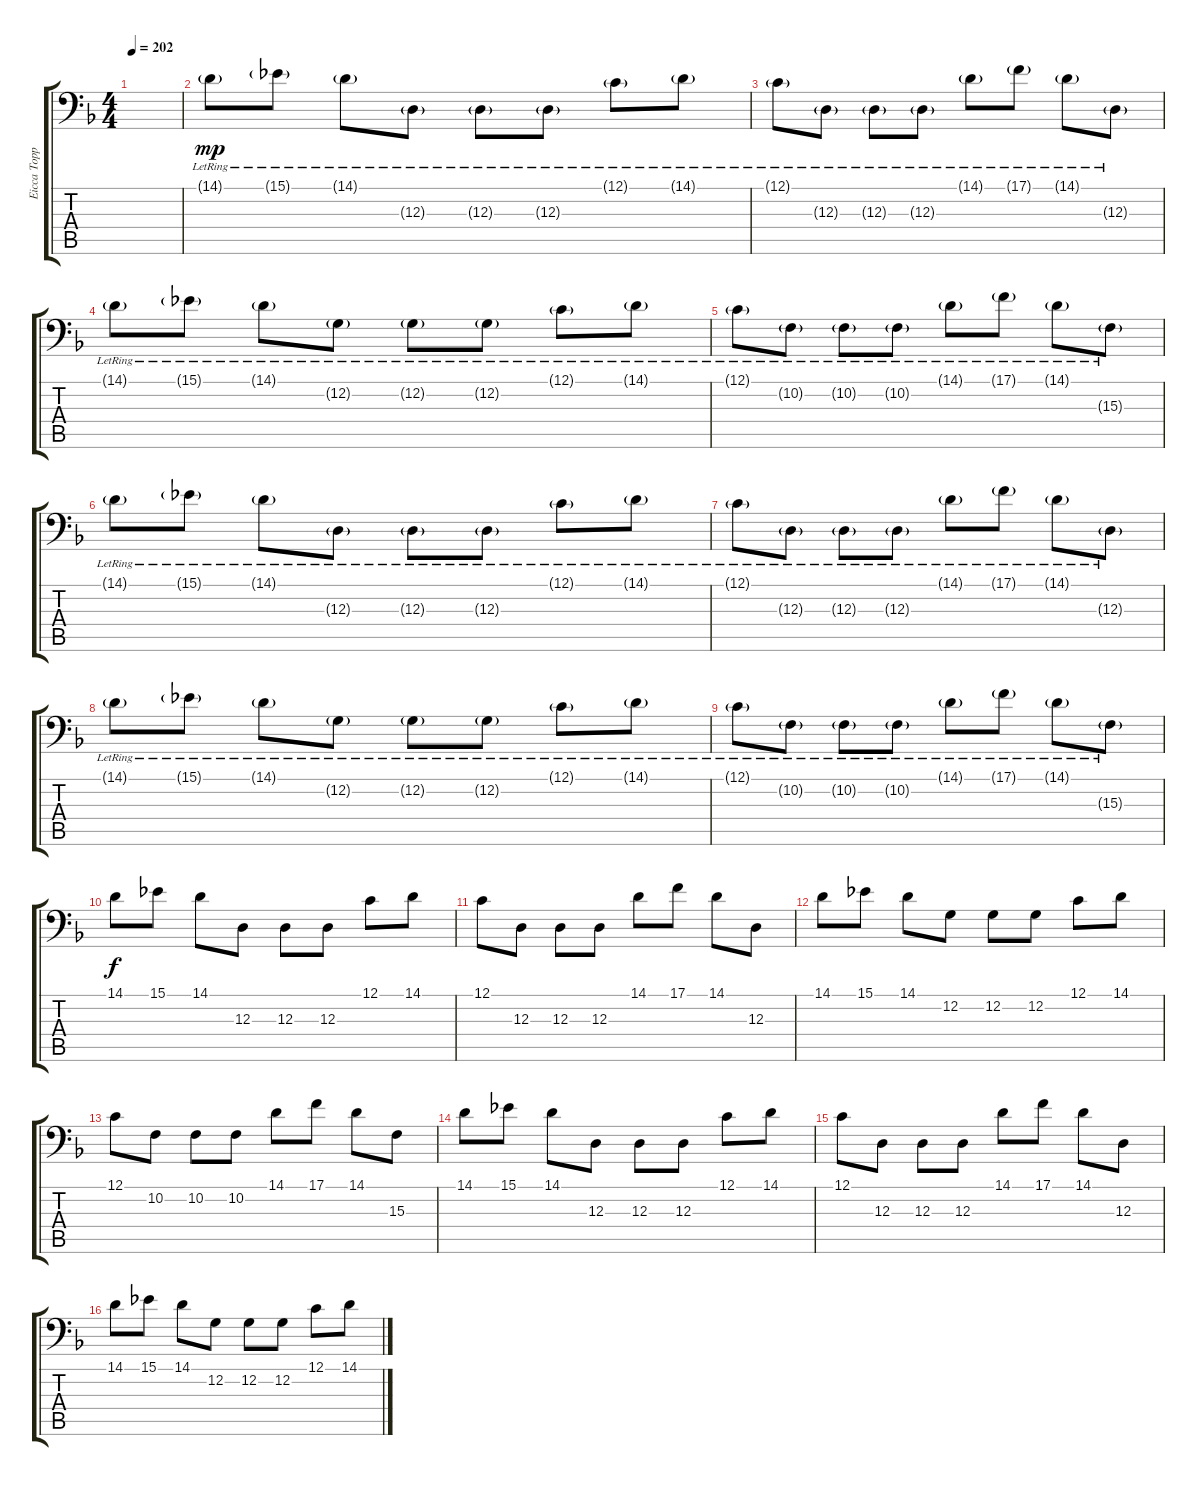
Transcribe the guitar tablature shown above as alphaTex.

\track ("Eicca Toppinen - Rhythm Cello" "Eicca Topp") {instrument cello}
\staff {score tabs}
\tuning (C3 G2 D2 A1 E1 B0) {hide}
\ts (4 4)
\tempo 202
\clef f4
\ks f
|
14.1{g lr}.8{dy mp} 15.1{g lr}.8 14.1{g lr}.8 12.3{g lr}.8 12.3{g lr}.8 12.3{g lr}.8 12.1{g lr}.8 14.1{g lr}.8 |
12.1{g lr}.8 12.3{g lr}.8 12.3{g lr}.8 12.3{g lr}.8 14.1{g lr}.8 17.1{g lr}.8 14.1{g lr}.8 12.3{g lr}.8 |
14.1{g lr}.8 15.1{g lr}.8 14.1{g lr}.8 12.2{g lr}.8 12.2{g lr}.8 12.2{g lr}.8 12.1{g lr}.8 14.1{g lr}.8 |
12.1{g lr}.8 10.2{g lr}.8 10.2{g lr}.8 10.2{g lr}.8 14.1{g lr}.8 17.1{g lr}.8 14.1{g lr}.8 15.3{g lr}.8 |
14.1{g lr}.8 15.1{g lr}.8 14.1{g lr}.8 12.3{g lr}.8 12.3{g lr}.8 12.3{g lr}.8 12.1{g lr}.8 14.1{g lr}.8 |
12.1{g lr}.8 12.3{g lr}.8 12.3{g lr}.8 12.3{g lr}.8 14.1{g lr}.8 17.1{g lr}.8 14.1{g lr}.8 12.3{g lr}.8 |
14.1{g lr}.8 15.1{g lr}.8 14.1{g lr}.8 12.2{g lr}.8 12.2{g lr}.8 12.2{g lr}.8 12.1{g lr}.8 14.1{g lr}.8 |
12.1{g lr}.8 10.2{g lr}.8 10.2{g lr}.8 10.2{g lr}.8 14.1{g lr}.8 17.1{g lr}.8 14.1{g lr}.8 15.3{g lr}.8 |
14.1.8{dy f} 15.1.8 14.1.8 12.3.8 12.3.8 12.3.8 12.1.8 14.1.8 |
12.1.8 12.3.8 12.3.8 12.3.8 14.1.8 17.1.8 14.1.8 12.3.8 |
14.1.8 15.1.8 14.1.8 12.2.8 12.2.8 12.2.8 12.1.8 14.1.8 |
12.1.8 10.2.8 10.2.8 10.2.8 14.1.8 17.1.8 14.1.8 15.3.8 |
14.1.8 15.1.8 14.1.8 12.3.8 12.3.8 12.3.8 12.1.8 14.1.8 |
12.1.8 12.3.8 12.3.8 12.3.8 14.1.8 17.1.8 14.1.8 12.3.8 |
14.1.8 15.1.8 14.1.8 12.2.8 12.2.8 12.2.8 12.1.8 14.1.8
